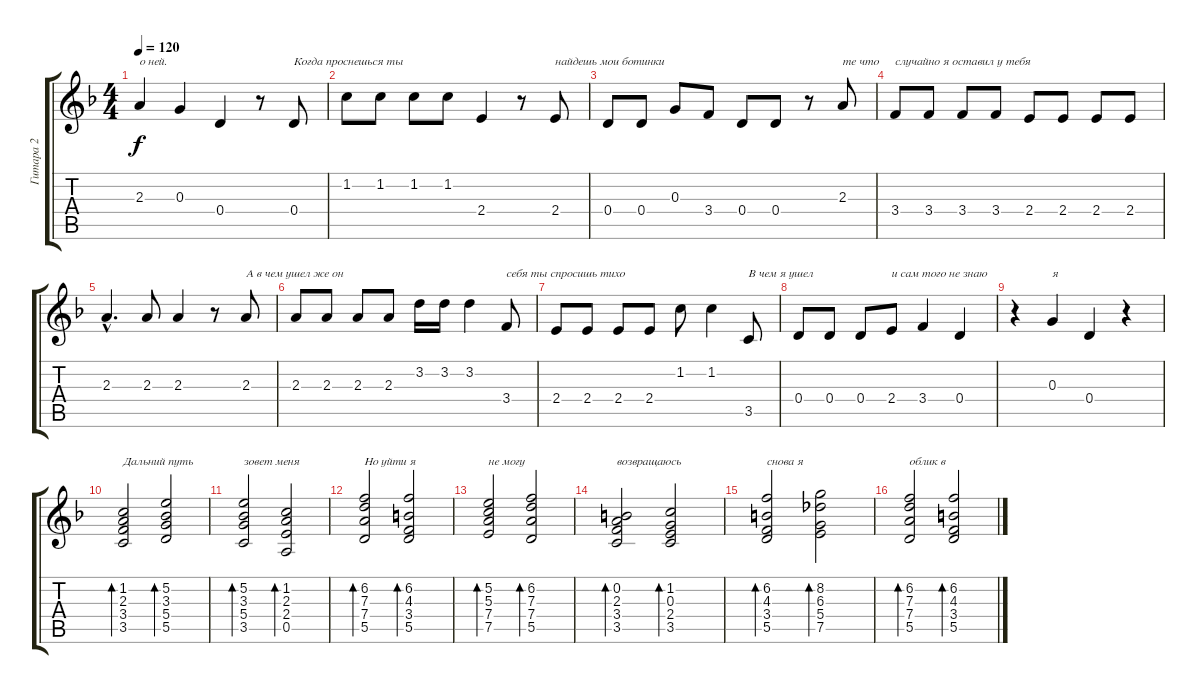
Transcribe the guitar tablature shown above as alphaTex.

\track ("Гитара 2" "Гитара 2") {instrument electricguitarjazz}
\staff {score tabs}
\tuning (E4 B3 G3 D3 A2 E2) {hide}
\ts (4 4)
\tempo 120
\clef g2
\ks f
2.3.4{txt "о ней." dy f} 0.3.4 0.4.4 r.8 0.4.8{txt "Когда проснешься ты"} |
1.2.8 1.2.8 1.2.8 1.2.8 2.4.4 r.8 2.4.8{txt "найдешь мои ботинки"} |
0.4.8 0.4.8 0.3.8 3.4.8 0.4.8 0.4.8 r.8 2.3.8{txt "те что"} |
3.4.8{txt "случайно я оставил у тебя"} 3.4.8 3.4.8 3.4.8 2.4.8 2.4.8 2.4.8 2.4.8 |
2.3{hac}.4{d} 2.3.8 2.3.4 r.8 2.3.8{txt "А в чем ушел же он"} |
2.3.8 2.3.8 2.3.8 2.3.8 3.2.16 3.2.16 3.2.4 3.4.8{txt "себя ты спросишь тихо"} |
2.4.8 2.4.8 2.4.8 2.4.8 1.2.8 1.2.4 3.5.8{txt "В чем я ушел"} |
0.4.8 0.4.8 0.4.8 2.4.8{txt "и сам того не знаю"} 3.4.4 0.4.4 |
r.4 0.3.4{txt "я"} 0.4.4 r.4 |
(1.2 2.3 3.4 3.5).2{bd 60 txt "Дальний путь" instrument synthstrings1} (5.2 3.3 5.4 5.5).2{bd 60} |
(5.2 3.3 5.4 3.5).2{bd 120 txt "зовет меня"} (1.2 2.3 2.4 0.5).2{bd 60} |
(6.2 7.3 7.4 5.5).2{bd 60 txt "Но уйти я"} (6.2 4.3 3.4 5.5).2{bd 60} |
(5.2 5.3 7.4 7.5).2{bd 60 txt "не могу"} (6.2 7.3 7.4 5.5).2{bd 60} |
(0.2 2.3 3.4 3.5).2{bd 60 txt "возвращаюсь"} (1.2 0.3 2.4 3.5).2{bd 60} |
(6.2 4.3 3.4 5.5).2{bd 60 txt "снова я"} (8.2 6.3 5.4 7.5).2{bd 60} |
(6.2 7.3 7.4 5.5).2{bd 60 txt "облик в "} (6.2 4.3 3.4 5.5).2{bd 60}
